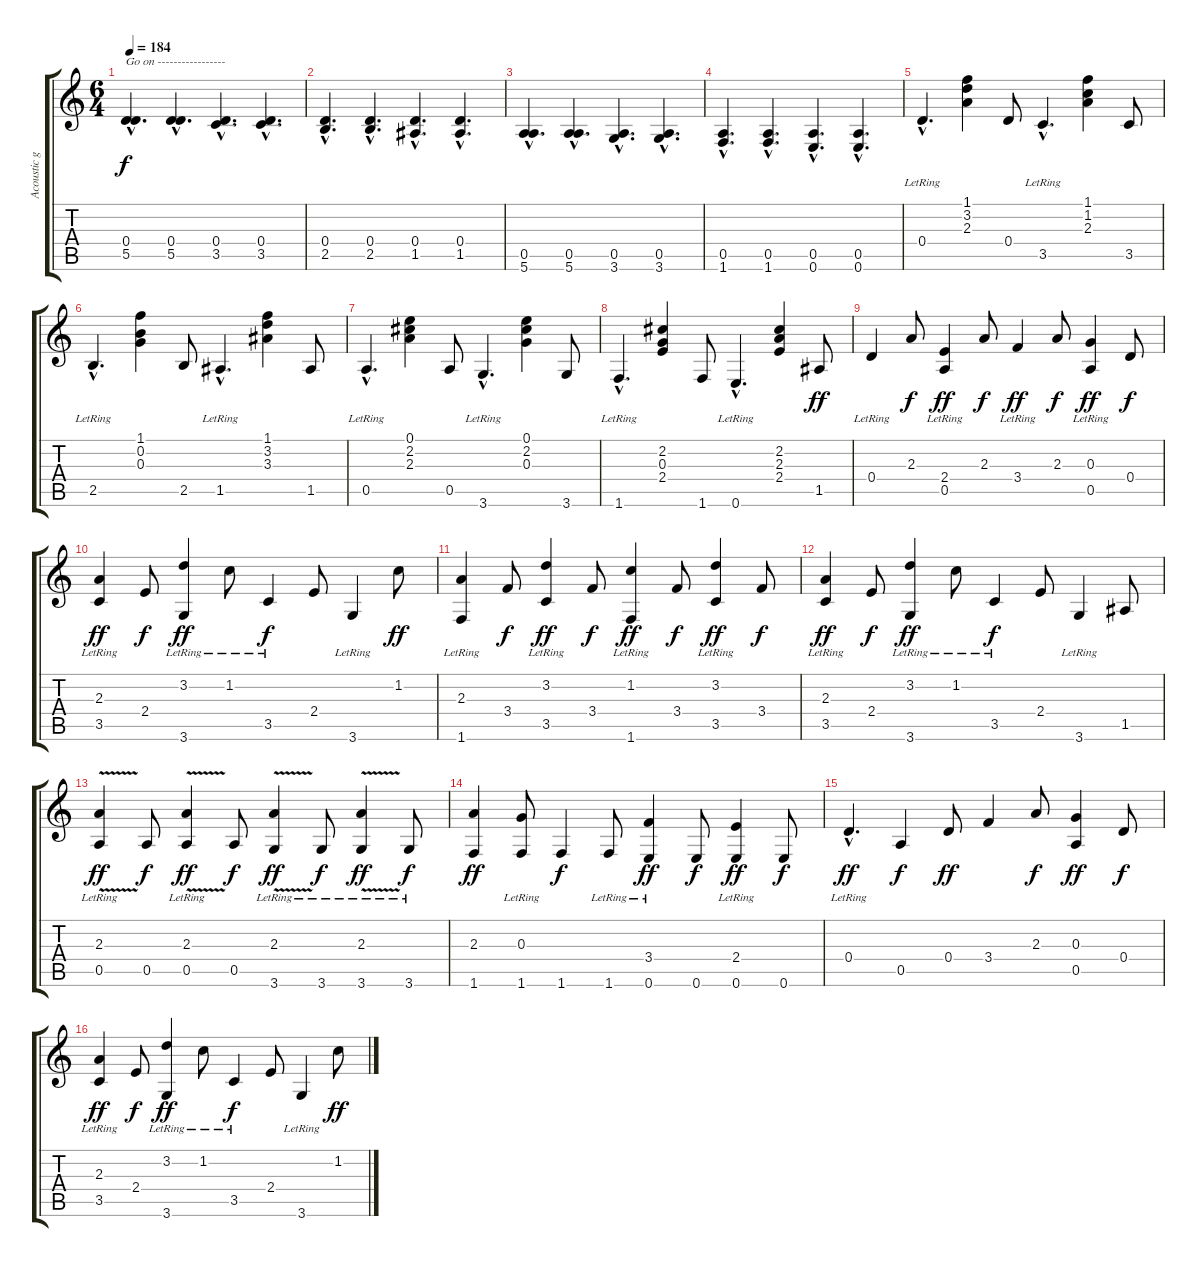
\track ("Acoustic guitar" "Acoustic g") {instrument acousticguitarsteel}
\staff {score tabs}
\tuning (E4 B3 G3 D3 A2 E2) {hide}
\ts (6 4)
\tempo 184
\clef g2
\ks c
(0.4{hac} 5.5{hac}).4{d txt "Go on -----------------" dy f instrument acousticguitarsteel} (0.4{hac} 5.5{hac}).4{d} (0.4{hac} 3.5{hac}).4{d} (0.4{hac} 3.5{hac}).4{d} |
(0.4{hac} 2.5{hac}).4{d} (0.4{hac} 2.5{hac}).4{d} (0.4{hac} 1.5{hac}).4{d} (0.4{hac} 1.5{hac}).4{d} |
(0.5 5.6{hac}).4{d} (0.5{hac} 5.6{hac}).4{d} (0.5{hac} 3.6{hac}).4{d} (0.5{hac} 3.6{hac}).4{d} |
(0.5{hac} 1.6{hac}).4{d} (0.5{hac} 1.6{hac}).4{d} (0.5{hac} 0.6{hac}).4{d} (0.5{hac} 0.6{hac}).4{d} |
0.4{hac lr}.4{d} (1.1 3.2 2.3).4 0.4.8 3.5{hac lr}.4{d} (1.1 1.2 2.3).4 3.5.8 |
2.5{hac lr}.4{d} (1.1 0.2 0.3).4 2.5.8 1.5{hac lr}.4{d} (1.1 3.2 3.3).4 1.5.8 |
0.5{hac lr}.4{d} (0.1 2.2 2.3).4 0.5.8 3.6{hac lr}.4{d} (0.1 2.2 0.3).4 3.6.8 |
1.6{hac lr}.4{d} (2.2 0.3 2.4).4 1.6.8 0.6{hac lr}.4{d} (2.2 2.3 2.4).4 1.5.8{dy ff} |
0.4{lr}.4 2.3.8{dy f} (2.4{lr} 0.5{lr}).4{dy ff} 2.3.8{dy f} 3.4{lr}.4{dy ff} 2.3.8{dy f} (0.3{lr} 0.5{lr}).4{dy ff} 0.4.8{dy f} |
(2.3{lr} 3.5{lr}).4{dy ff} 2.4.8{dy f} (3.2 3.6{lr}).4{dy ff} 1.2{lr}.8 3.5{lr}.4{dy f} 2.4.8 3.6{lr}.4 1.2.8{dy ff} |
(2.3{lr} 1.6{lr}).4 3.4.8{dy f} (3.2{lr} 3.5{lr}).4{dy ff} 3.4.8{dy f} (1.2{lr} 1.6{lr}).4{dy ff} 3.4.8{dy f} (3.2{lr} 3.5{lr}).4{dy ff} 3.4.8{dy f} |
(2.3{lr} 3.5{lr}).4{dy ff} 2.4.8{dy f} (3.2 3.6{lr}).4{dy ff} 1.2{lr}.8 3.5{lr}.4{dy f} 2.4.8 3.6{lr}.4 1.5.8 |
(2.3{v lr} 0.5).4{dy ff} 0.5.8{dy f} (2.3{v lr} 0.5).4{dy ff} 0.5.8{dy f} (2.3{v lr} 3.6).4{dy ff} 3.6{lr}.8{dy f} (2.3{v lr} 3.6).4{dy ff} 3.6{lr}.8{dy f} |
(2.3 1.6).4{dy ff} (0.3{lr} 1.6{lr}).8 1.6.4{dy f} 1.6{lr}.8 (3.4 0.6{lr}).4{dy ff} 0.6.8{dy f} (2.4 0.6{lr}).4{dy ff} 0.6.8{dy f} |
0.4{hac lr}.4{d dy ff} 0.5.4{dy f} 0.4.8{dy ff} 3.4.4 2.3.8{dy f} (0.3 0.5).4{dy ff} 0.4.8{dy f} |
(2.3 3.5{lr}).4{dy ff} 2.4.8{dy f} (3.2 3.6{lr}).4{dy ff} 1.2{lr}.8 3.5{lr}.4{dy f} 2.4.8 3.6{lr}.4 1.2.8{dy ff}
